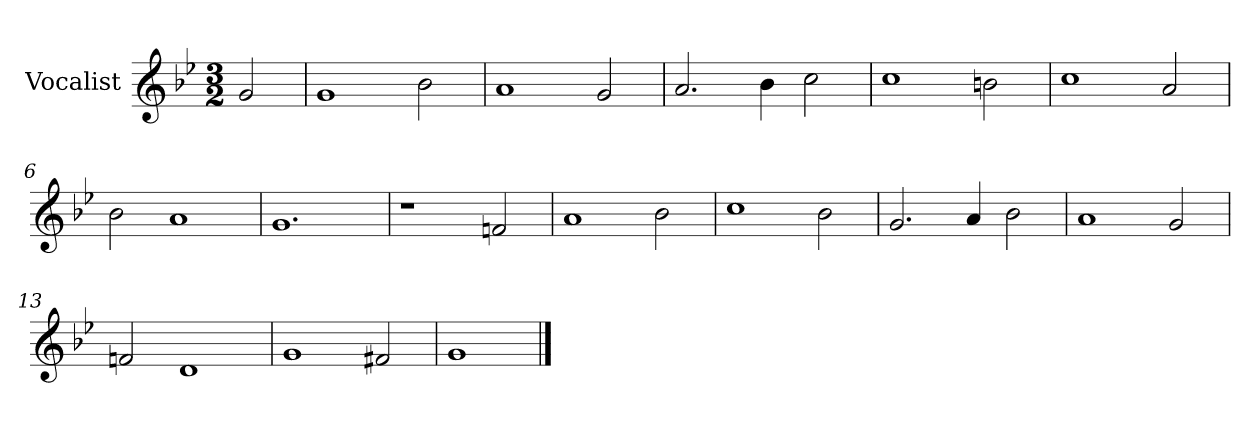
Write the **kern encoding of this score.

**kern
*part1
*staff1
*I"Vocalist
*k[b-e-]
*g:
*M3/2
=
2g
=1
1g
2b-
=2
1a
2g
=3
2.a
4b-
2cc
=4
1cc
2bn
=5
1cc
2a
=6
2b-
1a
=7
1.g
=8
1r
2fn
=9
1a
2b-
=10
1cc
2b-
=11
2.g
4a
2b-
=12
1a
2g
=13
2fn
1d
=14
1g
2f#X
=15
1g
==
*-
